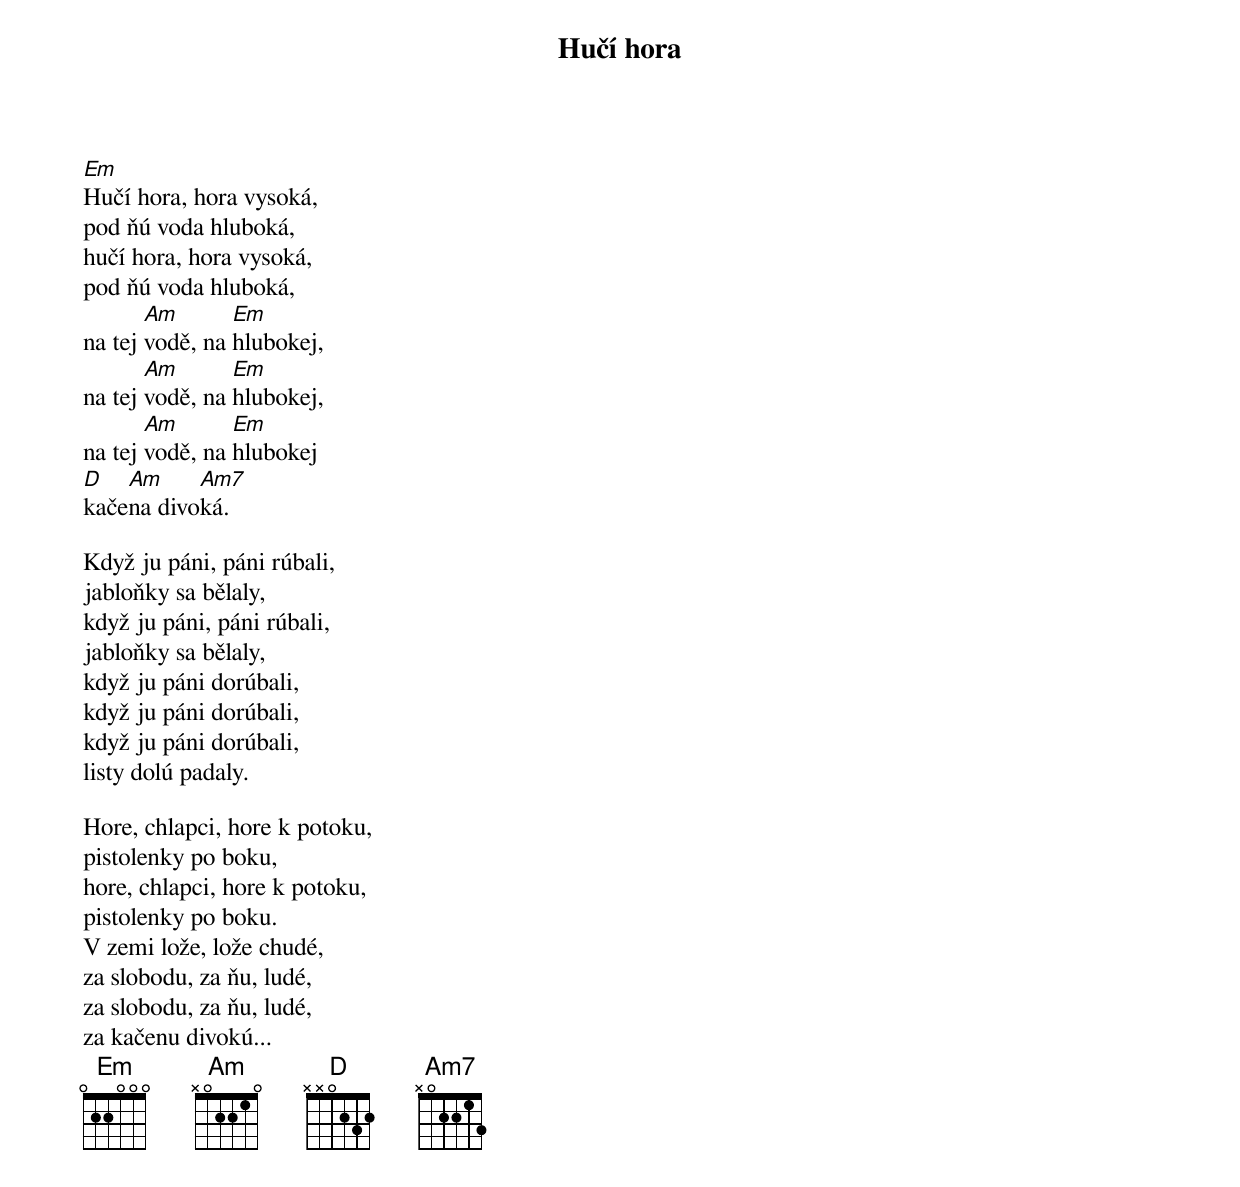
{title: Hučí hora}

[Em]Hučí hora, hora vysoká,
pod ňú voda hluboká,
hučí hora, hora vysoká,
pod ňú voda hluboká,
na tej [Am]vodě, na [Em]hlubokej,
na tej [Am]vodě, na [Em]hlubokej,
na tej [Am]vodě, na [Em]hlubokej
[D]kače[Am]na divo[Am7]ká.

Když ju páni, páni rúbali,
jabloňky sa bělaly,
když ju páni, páni rúbali,
jabloňky sa bělaly,
když ju páni dorúbali,
když ju páni dorúbali,
když ju páni dorúbali,
listy dolú padaly.

Hore, chlapci, hore k potoku,
pistolenky po boku,
hore, chlapci, hore k potoku,
pistolenky po boku.
V zemi lože, lože chudé,
za slobodu, za ňu, ludé,
za slobodu, za ňu, ludé,
za kačenu divokú...
